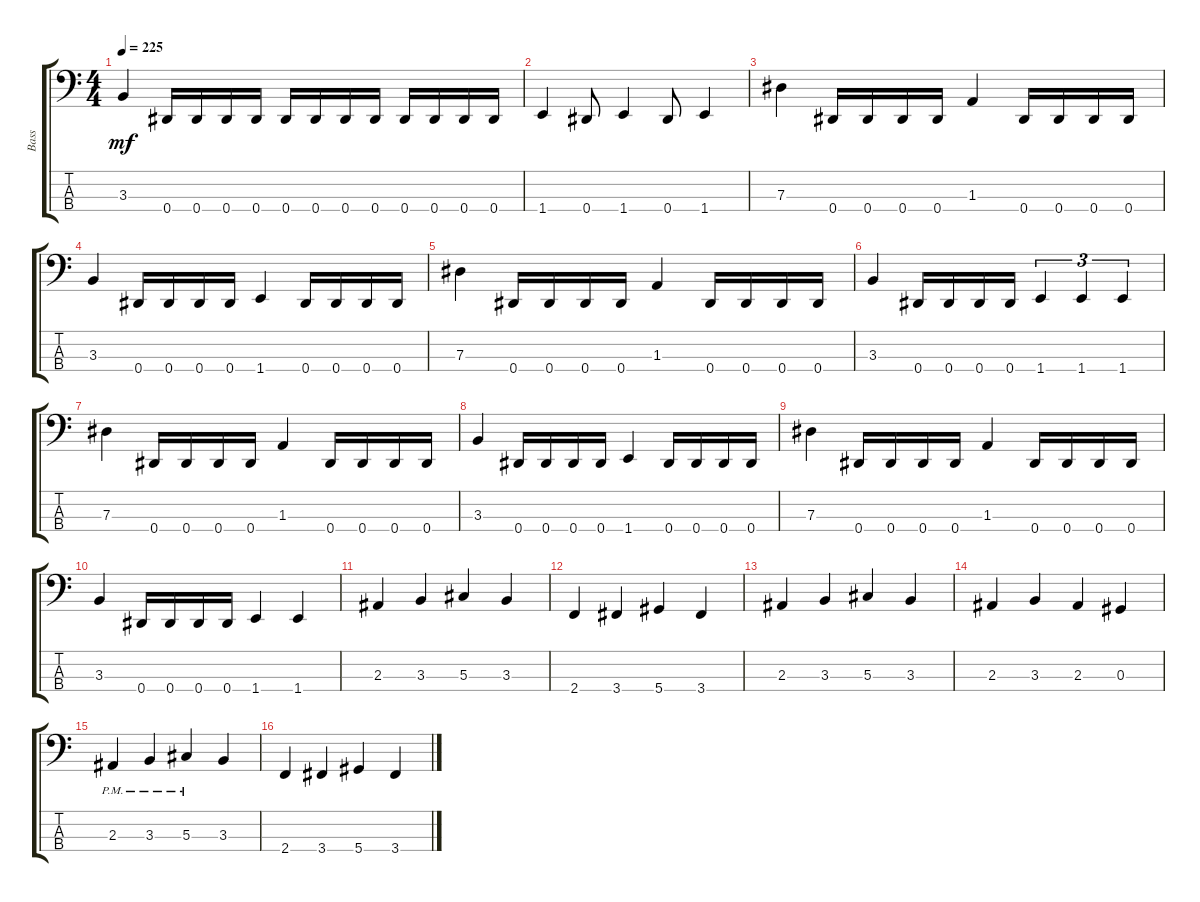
\track ("Bass" "Bass") {instrument electricbasspick}
\staff {score tabs}
\tuning (Gb2 Db2 Ab1 Eb1) {hide}
\ts (4 4)
\tempo 225
\clef f4
\ks c
3.3.4{dy mf} 0.4.16 0.4.16 0.4.16 0.4.16 0.4.16 0.4.16 0.4.16 0.4.16 0.4.16 0.4.16 0.4.16 0.4.16 |
1.4.4 0.4.8 1.4.4 0.4.8 1.4.4 |
7.3.4 0.4.16 0.4.16 0.4.16 0.4.16 1.3.4 0.4.16 0.4.16 0.4.16 0.4.16 |
3.3.4 0.4.16 0.4.16 0.4.16 0.4.16 1.4.4 0.4.16 0.4.16 0.4.16 0.4.16 |
7.3.4 0.4.16 0.4.16 0.4.16 0.4.16 1.3.4 0.4.16 0.4.16 0.4.16 0.4.16 |
3.3.4 0.4.16 0.4.16 0.4.16 0.4.16 1.4.4{tu (3 2)} 1.4.4{tu (3 2)} 1.4.4{tu (3 2)} |
7.3.4 0.4.16 0.4.16 0.4.16 0.4.16 1.3.4 0.4.16 0.4.16 0.4.16 0.4.16 |
3.3.4 0.4.16 0.4.16 0.4.16 0.4.16 1.4.4 0.4.16 0.4.16 0.4.16 0.4.16 |
7.3.4 0.4.16 0.4.16 0.4.16 0.4.16 1.3.4 0.4.16 0.4.16 0.4.16 0.4.16 |
3.3.4 0.4.16 0.4.16 0.4.16 0.4.16 1.4.4 1.4.4 |
2.3.4 3.3.4 5.3.4 3.3.4 |
2.4.4 3.4.4 5.4.4 3.4.4 |
2.3.4 3.3.4 5.3.4 3.3.4 |
2.3.4 3.3.4 2.3.4 0.3.4 |
2.3{pm}.4 3.3{pm}.4 5.3{pm}.4 3.3.4 |
2.4.4 3.4.4 5.4.4 3.4.4
